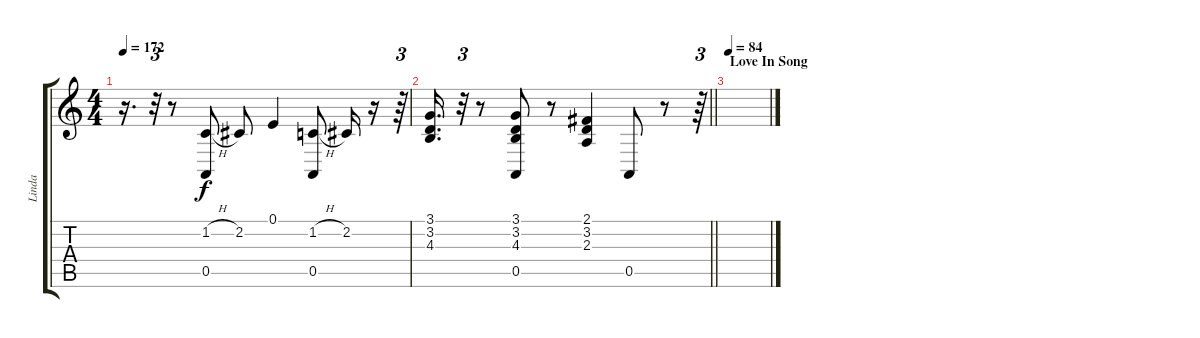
\track ("Linda" "Linda") {instrument acousticgrandpiano}
\staff {score tabs}
\tuning (E4 B3 G3 D3 A2 E2) {hide}
\ts (4 4)
\tempo 172
\clef g2
\ks c
r.16{d dy f} r.32{tu (3 2)} r.8 (1.2{h} 0.5).8 2.2.8 0.1.4 (1.2{h} 0.5).8 2.2.16 r.16 r.64{tu (3 2)} |
\barLineRight lightlight
(3.1 3.2 4.3).16{d} r.32{tu (3 2)} r.8 (3.1 3.2 4.3 0.5).8 r.8 (2.1 3.2 2.3).4 0.5.8 r.8 r.64{tu (3 2)} |
\section ("" "Love In Song")
\tempo 84
